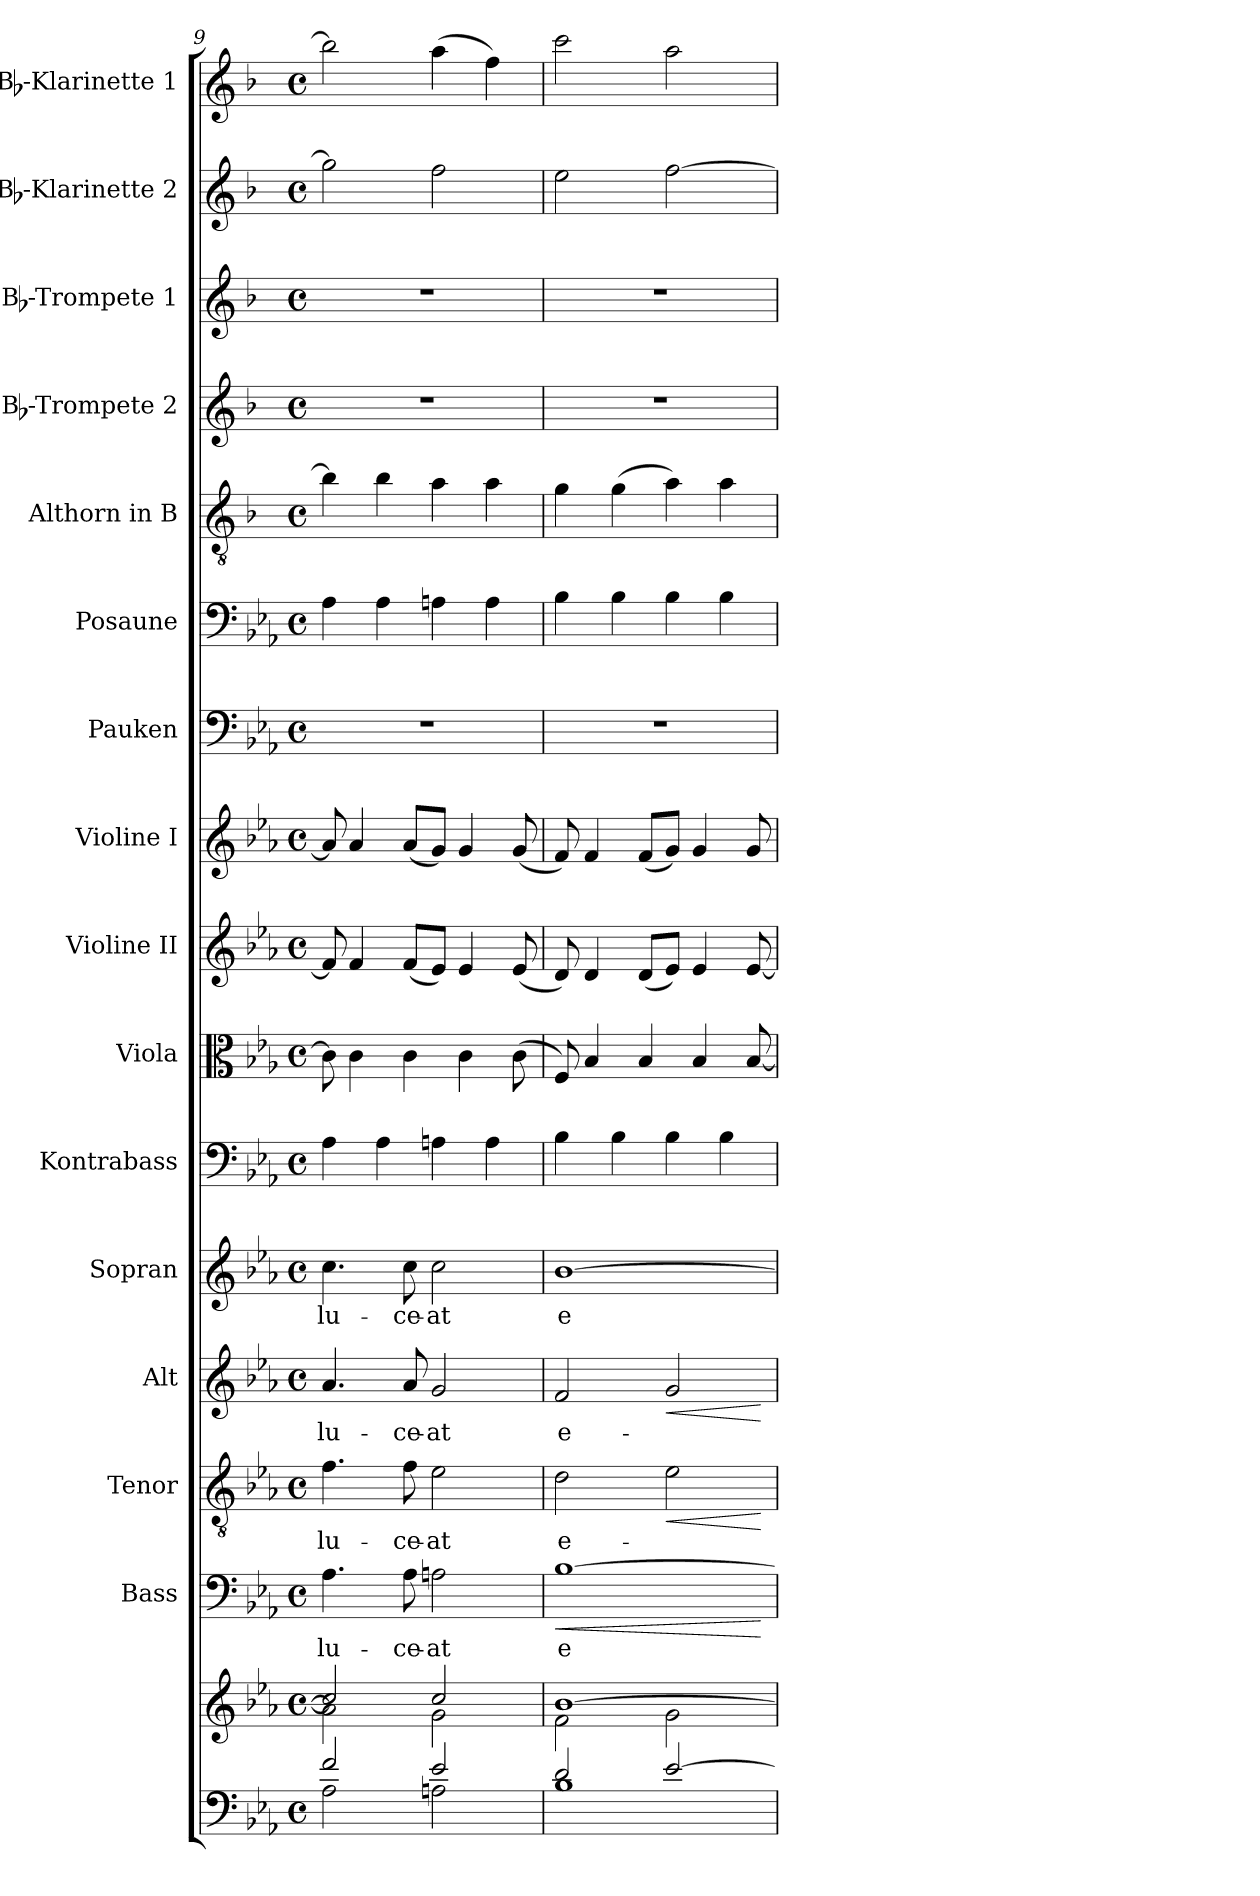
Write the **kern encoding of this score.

**kern	**kern	**kern	**text	**dynam	**kern	**text	**dynam	**kern	**text	**dynam	**kern	**text	**kern	**kern	**kern	**kern	**kern	**kern	**kern	**kern	**kern	**kern	**kern
*part16	*part16	*part15	*part15	*part15	*part14	*part14	*part14	*part13	*part13	*part13	*part12	*part12	*part11	*part10	*part9	*part8	*part7	*part6	*part5	*part4	*part3	*part2	*part1
*staff17	*staff16	*staff15	*staff15	*staff15	*staff14	*staff14	*staff14	*staff13	*staff13	*staff13	*staff12	*staff12	*staff11	*staff10	*staff9	*staff8	*staff7	*staff6	*staff5	*staff4	*staff3	*staff2	*staff1
*	*	*I"Bass	*	*	*I"Tenor	*	*	*I"Alt	*	*	*I"Sopran	*	*I"Kontrabass	*I"Viola	*I"Violine II	*I"Violine I	*I"Pauken	*I"Posaune	*I"Althorn in B	*I"Bb-Trompete 2	*I"Bb-Trompete 1	*I"Bb-Klarinette 2	*I"Bb-Klarinette 1
*	*	*I'B.	*	*	*I'T.	*	*	*I'A.	*	*	*I'S.	*	*I'Kb.	*I'Vla.	*I'Vl. II	*I'Vl. I	*I'Pk.	*I'Pos.	*	*I'Bb Trp. 2	*I'Bb Trp. 1	*I'Bb Kl. 2	*I'Bb Kl. 1
*clefF4	*clefG2	*clefF4	*	*	*clefGv2	*	*	*clefG2	*	*	*clefG2	*	*clefF4	*clefC3	*clefG2	*clefG2	*clefF4	*clefF4	*clefGv2	*clefG2	*clefG2	*clefG2	*clefG2
*	*	*	*	*	*	*	*	*	*	*	*	*	*ITrd7c12	*	*	*	*	*	*ITrd1c2	*ITrd1c2	*ITrd1c2	*ITrd1c2	*ITrd1c2
*k[b-e-a-]	*k[b-e-a-]	*k[b-e-a-]	*	*	*k[b-e-a-]	*	*	*k[b-e-a-]	*	*	*k[b-e-a-]	*	*k[b-e-a-]	*k[b-e-a-]	*k[b-e-a-]	*k[b-e-a-]	*k[b-e-a-]	*k[b-e-a-]	*k[b-e-a-]	*k[b-e-a-]	*k[b-e-a-]	*k[b-e-a-]	*k[b-e-a-]
*E-:	*E-:	*E-:	*	*	*E-:	*	*	*E-:	*	*	*E-:	*	*E-:	*E-:	*E-:	*E-:	*E-:	*E-:	*E-:	*E-:	*E-:	*E-:	*E-:
*M4/4	*M4/4	*M4/4	*	*	*M4/4	*	*	*M4/4	*	*	*M4/4	*	*M4/4	*M4/4	*M4/4	*M4/4	*M4/4	*M4/4	*M4/4	*M4/4	*M4/4	*M4/4	*M4/4
*met(c)	*met(c)	*met(c)	*	*	*met(c)	*	*	*met(c)	*	*	*met(c)	*	*met(c)	*met(c)	*met(c)	*met(c)	*met(c)	*met(c)	*met(c)	*met(c)	*met(c)	*met(c)	*met(c)
=9	=9	=9	=9	=9	=9	=9	=9	=9	=9	=9	=9	=9	=9	=9	=9	=9	=9	=9	=9	=9	=9	=9	=9
*^	*^	*	*	*	*	*	*	*	*	*	*	*	*	*	*	*	*	*	*	*	*	*	*
!	!	!	!	!	!LO:LY:b	!	!	!LO:LY:b	!	!	!LO:LY:b	!	!	!LO:LY:b	!	!	!	!	!	!	!	!	!	!	!
2f/	2A-\	2cc/]	2a-\]	4.A-\	lu-	.	4.f\	lu-	.	4.a-/	lu-	.	4.cc\	lu-	4AA-\	8c\]	8f/]	8a-/]	1r	4A-\	4a-\]	1r	1r	2ff\]	2aa-\]
.	.	.	.	.	.	.	.	.	.	.	.	.	.	.	.	4c\	4f/	4a-/	.	.	.	.	.	.	.
.	.	.	.	.	.	.	.	.	.	.	.	.	.	.	4AA-\	.	.	.	.	4A-\	4a-\	.	.	.	.
!	!	!	!	!	!LO:LY:b	!	!	!LO:LY:b	!	!	!LO:LY:b	!	!	!LO:LY:b	!	!	!	!	!	!	!	!	!	!	!
.	.	.	.	8A-\	-ce-	.	8f\	-ce-	.	8a-/	-ce-	.	8cc\	-ce-	.	4c\	(<8f/L	(<8a-/L	.	.	.	.	.	.	.
!	!	!	!	!	!LO:LY:b	!	!	!LO:LY:b	!	!	!LO:LY:b	!	!	!LO:LY:b	!	!	!	!	!	!	!	!	!	!	!
2e-/	2An\	2cc/	2g\	2An\	-at	.	2e-\	-at	.	2g/	-at	.	2cc\	-at	4AAn\	.	8e-/J)	8g/J)	.	4An\	4g\	.	.	2ee-\	(>4gg\
.	.	.	.	.	.	.	.	.	.	.	.	.	.	.	.	4c\	4e-/	4g/	.	.	.	.	.	.	.
.	.	.	.	.	.	.	.	.	.	.	.	.	.	.	4AA\	.	.	.	.	4A\	4g\	.	.	.	4ee-\)
.	.	.	.	.	.	.	.	.	.	.	.	.	.	.	.	(>8c\	(<8e-/	(<8g/	.	.	.	.	.	.	.
=10	=10	=10	=10	=10	=10	=10	=10	=10	=10	=10	=10	=10	=10	=10	=10	=10	=10	=10	=10	=10	=10	=10	=10	=10	=10
!	!	!	!	!	!LO:LY:b	!LO:HP:b	!	!LO:LY:b	!	!	!LO:LY:b	!	!	!LO:LY:b	!	!	!	!	!	!	!	!	!	!	!
2d/	1B-	[>1b-	2f\	[1B-	e-	<	2d\	e-	.	2f/	e-	.	[1b-	e-	4BB-\	8F/)	8d/)	8f/)	1r	4B-\	4f\	1r	1r	2dd\	2bb-\
.	.	.	.	.	.	.	.	.	.	.	.	.	.	.	.	4B-/	4d/	4f/	.	.	.	.	.	.	.
.	.	.	.	.	.	.	.	.	.	.	.	.	.	.	4BB-\	.	.	.	.	4B-\	(>4f\	.	.	.	.
.	.	.	.	.	.	.	.	.	.	.	.	.	.	.	.	4B-/	(<8d/L	(<8f/L	.	.	.	.	.	.	.
!	!	!	!	!	!	!	!	!	!LO:HP:b	!	!	!LO:HP:b	!	!	!	!	!	!	!	!	!	!	!	!	!
[>2e-/	.	.	2g\	.	.	.	2e-\	.	<	2g/	.	<	.	.	4BB-\	.	8e-/J)	8g/J)	.	4B-\	4g\)	.	.	[2ee-\	2gg\
.	.	.	.	.	.	.	.	.	.	.	.	.	.	.	.	4B-/	4e-/	4g/	.	.	.	.	.	.	.
.	.	.	.	.	.	.	.	.	.	.	.	.	.	.	4BB-\	.	.	.	.	4B-\	4g\	.	.	.	.
.	.	.	.	.	.	.	.	.	.	.	.	.	.	.	.	[8B-/	[8e-/	8g/	.	.	.	.	.	.	.
*v	*v	*	*	*	*	*	*	*	*	*	*	*	*	*	*	*	*	*	*	*	*	*	*	*	*
*	*v	*v	*	*	*	*	*	*	*	*	*	*	*	*	*	*	*	*	*	*	*	*	*	*
.	.	.	.	[	.	.	[	.	.	[	.	.	.	.	.	.	.	.	.	.	.	.	.
=	=	=	=	=	=	=	=	=	=	=	=	=	=	=	=	=	=	=	=	=	=	=	=
*-	*-	*-	*-	*-	*-	*-	*-	*-	*-	*-	*-	*-	*-	*-	*-	*-	*-	*-	*-	*-	*-	*-	*-
